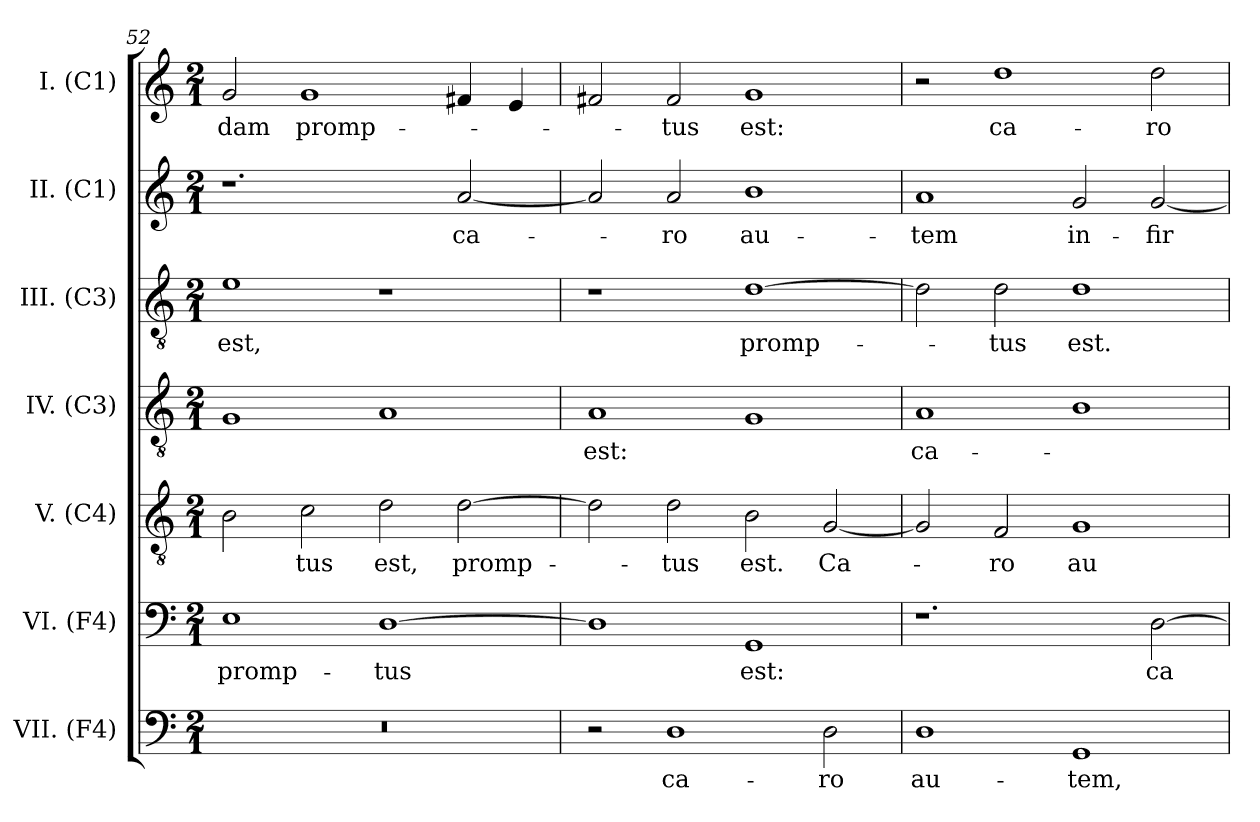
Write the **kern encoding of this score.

**kern	**text	**kern	**text	**kern	**text	**kern	**text	**kern	**text	**kern	**text	**kern	**text
*part7	*part7	*part6	*part6	*part5	*part5	*part4	*part4	*part3	*part3	*part2	*part2	*part1	*part1
*staff7	*staff7	*staff6	*staff6	*staff5	*staff5	*staff4	*staff4	*staff3	*staff3	*staff2	*staff2	*staff1	*staff1
*I"VII. (F4)	*	*I"VI. (F4)	*	*I"V. (C4)	*	*I"IV. (C3)	*	*I"III. (C3)	*	*I"II. (C1)	*	*I"I. (C1)	*
*I'VII.	*	*I'VI.	*	*I'V.	*	*I'IV.	*	*I'III.	*	*I'II.	*	*I'I.	*
*clefF4	*	*clefF4	*	*clefGv2	*	*clefGv2	*	*clefGv2	*	*clefG2	*	*clefG2	*
*	*	*	*	*ITrd7c12	*	*	*	*	*	*	*	*	*
*k[]	*	*k[]	*	*k[]	*	*k[]	*	*k[]	*	*k[]	*	*k[]	*
*C:	*	*C:	*	*C:	*	*C:	*	*C:	*	*C:	*	*C:	*
*M2/1	*	*M2/1	*	*M2/1	*	*M2/1	*	*M2/1	*	*M2/1	*	*M2/1	*
=52	=52	=52	=52	=52	=52	=52	=52	=52	=52	=52	=52	=52	=52
!LO:N:vis=1	!	!	!	!	!	!	!	!	!	!	!	!	!
!	!	!	!LO:LY:b:color=#000000	!	!	!	!	!	!	!	!	!	!
!	!	!	!	!	!	!	!	!	!LO:LY:b:color=#000000	!	!	!	!
!	!	!	!	!	!	!	!	!	!	!	!	!	!LO:LY:b:color=#000000
0r	.	1Ei	promp-	2BBi\	.	1Gi	.	1ei	est,	1.r	.	2gi/	-dam
!	!	!	!	!	!LO:LY:b:color=#000000	!	!	!	!	!	!	!	!
!	!	!	!	!	!	!	!	!	!	!	!	!	!LO:LY:b:color=#000000
.	.	.	.	2Ci\	-tus	.	.	.	.	.	.	1gi	promp-
!	!	!	!LO:LY:b:color=#000000	!	!	!	!	!	!	!	!	!	!
!	!	!	!	!	!LO:LY:b:color=#000000	!	!	!	!	!	!	!	!
.	.	[1Di	-tus	2Di\	est,	1Ai	.	1r	.	.	.	.	.
!	!	!	!	!	!LO:LY:b:color=#000000	!	!	!	!	!	!	!	!
!	!	!	!	!	!	!	!	!	!	!	!LO:LY:b:color=#000000	!	!
.	.	.	.	[2Di\	promp-	.	.	.	.	[2ai/	ca-	4f#Xi/	.
.	.	.	.	.	.	.	.	.	.	.	.	4ei/	.
=53	=53	=53	=53	=53	=53	=53	=53	=53	=53	=53	=53	=53	=53
!	!	!	!	!	!	!	!LO:LY:b:color=#000000	!	!	!	!	!	!
2r	.	1Di]	.	2Di\]	.	1Ai	est:	1r	.	2ai/]	.	2f#Xi/	.
!	!LO:LY:b:color=#000000	!	!	!	!	!	!	!	!	!	!	!	!
!	!	!	!	!	!LO:LY:b:color=#000000	!	!	!	!	!	!	!	!
!	!	!	!	!	!	!	!	!	!	!	!LO:LY:b:color=#000000	!	!
!	!	!	!	!	!	!	!	!	!	!	!	!	!LO:LY:b:color=#000000
1Di	ca-	.	.	2Di\	-tus	.	.	.	.	2ai/	-ro	2f#i/	-tus
!	!	!	!LO:LY:b:color=#000000	!	!	!	!	!	!	!	!	!	!
!	!	!	!	!	!LO:LY:b:color=#000000	!	!	!	!	!	!	!	!
!	!	!	!	!	!	!	!	!	!LO:LY:b:color=#000000	!	!	!	!
!	!	!	!	!	!	!	!	!	!	!	!LO:LY:b:color=#000000	!	!
!	!	!	!	!	!	!	!	!	!	!	!	!	!LO:LY:b:color=#000000
.	.	1GGi	est:	2BBi\	est.	1Gi	.	[1di	promp-	1bi	au-	1gi	est:
!	!LO:LY:b:color=#000000	!	!	!	!	!	!	!	!	!	!	!	!
!	!	!	!	!	!LO:LY:b:color=#000000	!	!	!	!	!	!	!	!
2Di\	-ro	.	.	[2GGi/	Ca-	.	.	.	.	.	.	.	.
=54	=54	=54	=54	=54	=54	=54	=54	=54	=54	=54	=54	=54	=54
!	!LO:LY:b:color=#000000	!	!	!	!	!	!	!	!	!	!	!	!
!	!	!	!	!	!	!	!LO:LY:b:color=#000000	!	!	!	!	!	!
!	!	!	!	!	!	!	!	!	!	!	!LO:LY:b:color=#000000	!	!
1Di	au-	1.r	.	2GGi/]	.	1Ai	ca-	2di\]	.	1ai	-tem	2r	.
!	!	!	!	!	!LO:LY:b:color=#000000	!	!	!	!	!	!	!	!
!	!	!	!	!	!	!	!	!	!LO:LY:b:color=#000000	!	!	!	!
!	!	!	!	!	!	!	!	!	!	!	!	!	!LO:LY:b:color=#000000
.	.	.	.	2FFi/	-ro	.	.	2di\	-tus	.	.	1ddi	ca-
!	!LO:LY:b:color=#000000	!	!	!	!	!	!	!	!	!	!	!	!
!	!	!	!	!	!LO:LY:b:color=#000000	!	!	!	!	!	!	!	!
!	!	!	!	!	!	!	!	!	!LO:LY:b:color=#000000	!	!	!	!
!	!	!	!	!	!	!	!	!	!	!	!LO:LY:b:color=#000000	!	!
1GGi	-tem,	.	.	1GGi	au-	1Bi	.	1di	est.	2gi/	in-	.	.
!	!	!	!LO:LY:b:color=#000000	!	!	!	!	!	!	!	!	!	!
!	!	!	!	!	!	!	!	!	!	!	!LO:LY:b:color=#000000	!	!
!	!	!	!	!	!	!	!	!	!	!	!	!	!LO:LY:b:color=#000000
.	.	[2Di\	ca-	.	.	.	.	.	.	[2gi/	-fir-	2ddi\	-ro
=	=	=	=	=	=	=	=	=	=	=	=	=	=
*-	*-	*-	*-	*-	*-	*-	*-	*-	*-	*-	*-	*-	*-
